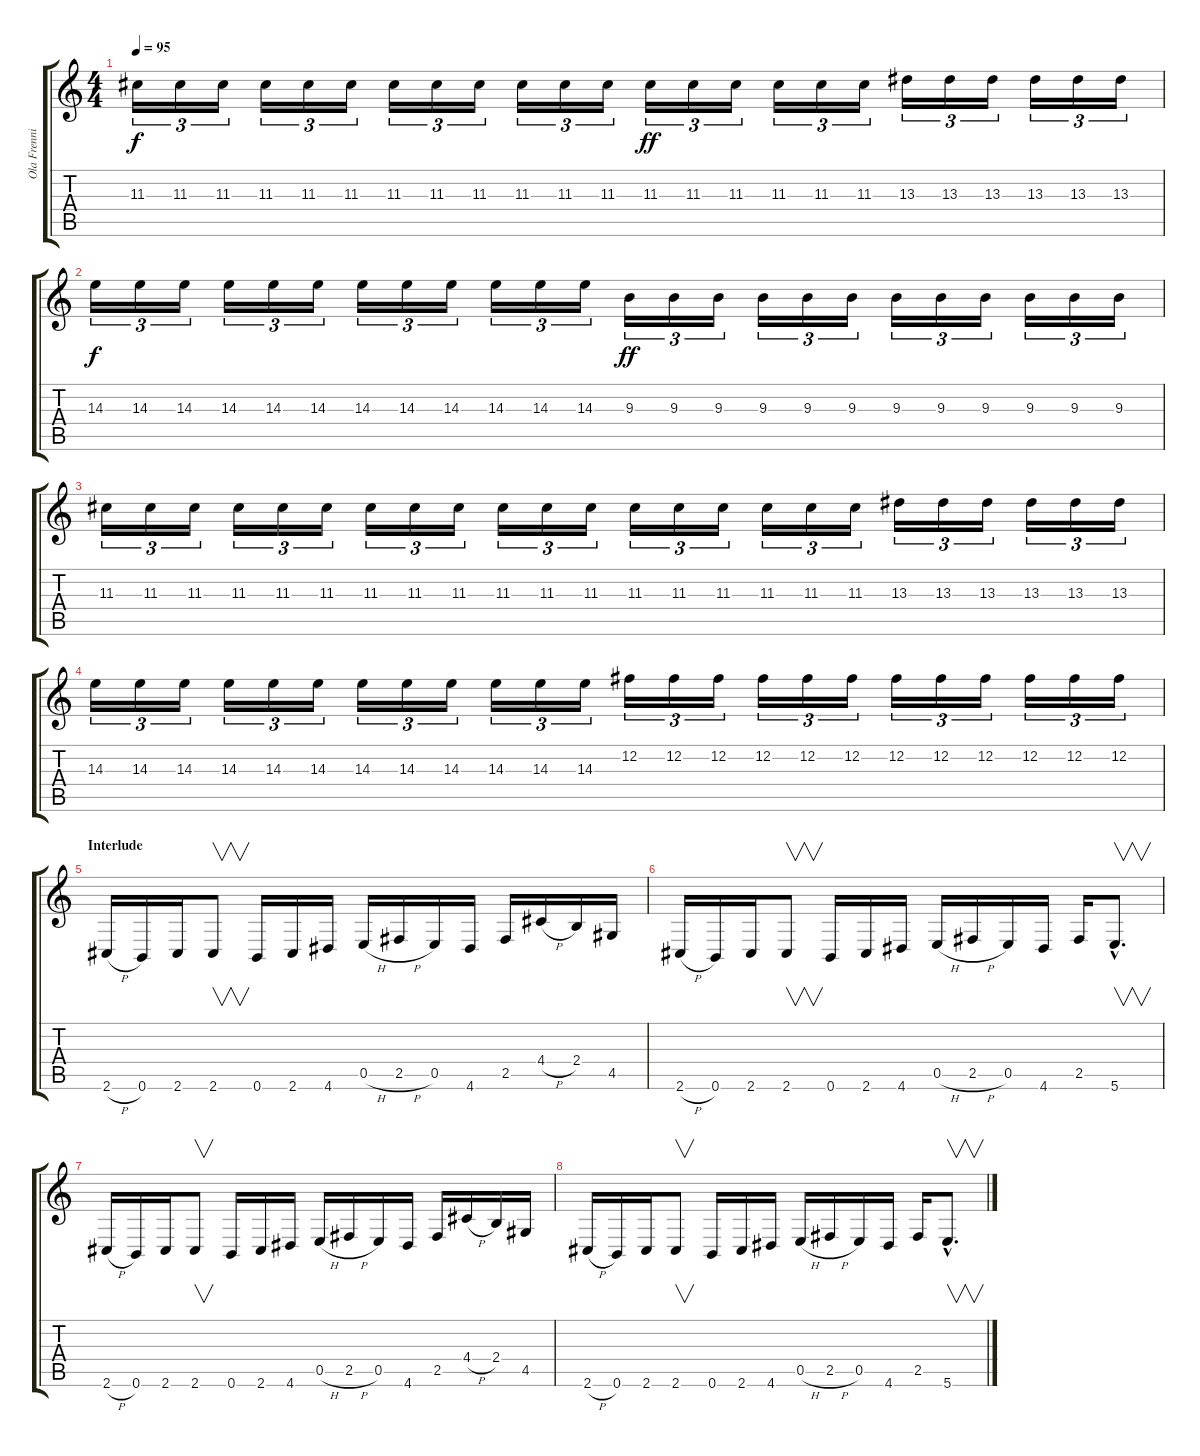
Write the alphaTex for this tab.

\track ("Ola Frenning" "Ola Frenni") {instrument distortionguitar}
\staff {score tabs}
\tuning (B3 Gb3 D3 A2 E2 B1) {hide}
\ts (4 4)
\tempo 95
\clef g2
\ks c
11.3.16{tu (3 2) dy f} 11.3.16{tu (3 2)} 11.3.16{tu (3 2)} 11.3.16{tu (3 2)} 11.3.16{tu (3 2)} 11.3.16{tu (3 2)} 11.3.16{tu (3 2)} 11.3.16{tu (3 2)} 11.3.16{tu (3 2)} 11.3.16{tu (3 2)} 11.3.16{tu (3 2)} 11.3.16{tu (3 2)} 11.3.16{tu (3 2) dy ff} 11.3.16{tu (3 2)} 11.3.16{tu (3 2)} 11.3.16{tu (3 2)} 11.3.16{tu (3 2)} 11.3.16{tu (3 2)} 13.3.16{tu (3 2)} 13.3.16{tu (3 2)} 13.3.16{tu (3 2)} 13.3.16{tu (3 2)} 13.3.16{tu (3 2)} 13.3.16{tu (3 2)} |
14.3.16{tu (3 2) dy f} 14.3.16{tu (3 2)} 14.3.16{tu (3 2)} 14.3.16{tu (3 2)} 14.3.16{tu (3 2)} 14.3.16{tu (3 2)} 14.3.16{tu (3 2)} 14.3.16{tu (3 2)} 14.3.16{tu (3 2)} 14.3.16{tu (3 2)} 14.3.16{tu (3 2)} 14.3.16{tu (3 2)} 9.3.16{tu (3 2) dy ff} 9.3.16{tu (3 2)} 9.3.16{tu (3 2)} 9.3.16{tu (3 2)} 9.3.16{tu (3 2)} 9.3.16{tu (3 2)} 9.3.16{tu (3 2)} 9.3.16{tu (3 2)} 9.3.16{tu (3 2)} 9.3.16{tu (3 2)} 9.3.16{tu (3 2)} 9.3.16{tu (3 2)} |
11.3.16{tu (3 2)} 11.3.16{tu (3 2)} 11.3.16{tu (3 2)} 11.3.16{tu (3 2)} 11.3.16{tu (3 2)} 11.3.16{tu (3 2)} 11.3.16{tu (3 2)} 11.3.16{tu (3 2)} 11.3.16{tu (3 2)} 11.3.16{tu (3 2)} 11.3.16{tu (3 2)} 11.3.16{tu (3 2)} 11.3.16{tu (3 2)} 11.3.16{tu (3 2)} 11.3.16{tu (3 2)} 11.3.16{tu (3 2)} 11.3.16{tu (3 2)} 11.3.16{tu (3 2)} 13.3.16{tu (3 2)} 13.3.16{tu (3 2)} 13.3.16{tu (3 2)} 13.3.16{tu (3 2)} 13.3.16{tu (3 2)} 13.3.16{tu (3 2)} |
14.3.16{tu (3 2)} 14.3.16{tu (3 2)} 14.3.16{tu (3 2)} 14.3.16{tu (3 2)} 14.3.16{tu (3 2)} 14.3.16{tu (3 2)} 14.3.16{tu (3 2)} 14.3.16{tu (3 2)} 14.3.16{tu (3 2)} 14.3.16{tu (3 2)} 14.3.16{tu (3 2)} 14.3.16{tu (3 2)} 12.2.16{tu (3 2)} 12.2.16{tu (3 2)} 12.2.16{tu (3 2)} 12.2.16{tu (3 2)} 12.2.16{tu (3 2)} 12.2.16{tu (3 2)} 12.2.16{tu (3 2)} 12.2.16{tu (3 2)} 12.2.16{tu (3 2)} 12.2.16{tu (3 2)} 12.2.16{tu (3 2)} 12.2.16{tu (3 2)} |
\section ("" "Interlude")
2.6{h}.16 0.6.16 2.6.16 2.6.8{v} 0.6.16 2.6.16 4.6.16 0.5{h}.16 2.5{h}.16 0.5.16 4.6.16 2.5.16 4.4{h}.16 2.4.16 4.5.16 |
2.6{h}.16 0.6.16 2.6.16 2.6.8{v} 0.6.16 2.6.16 4.6.16 0.5{h}.16 2.5{h}.16 0.5.16 4.6.16 2.5.16 5.6{hac}.8{v d} |
2.6{h}.16 0.6.16 2.6.16 2.6.8{v} 0.6.16 2.6.16 4.6.16 0.5{h}.16 2.5{h}.16 0.5.16 4.6.16 2.5.16 4.4{h}.16 2.4.16 4.5.16 |
2.6{h}.16 0.6.16 2.6.16 2.6.8{v} 0.6.16 2.6.16 4.6.16 0.5{h}.16 2.5{h}.16 0.5.16 4.6.16 2.5.16 5.6{hac}.8{v d}
